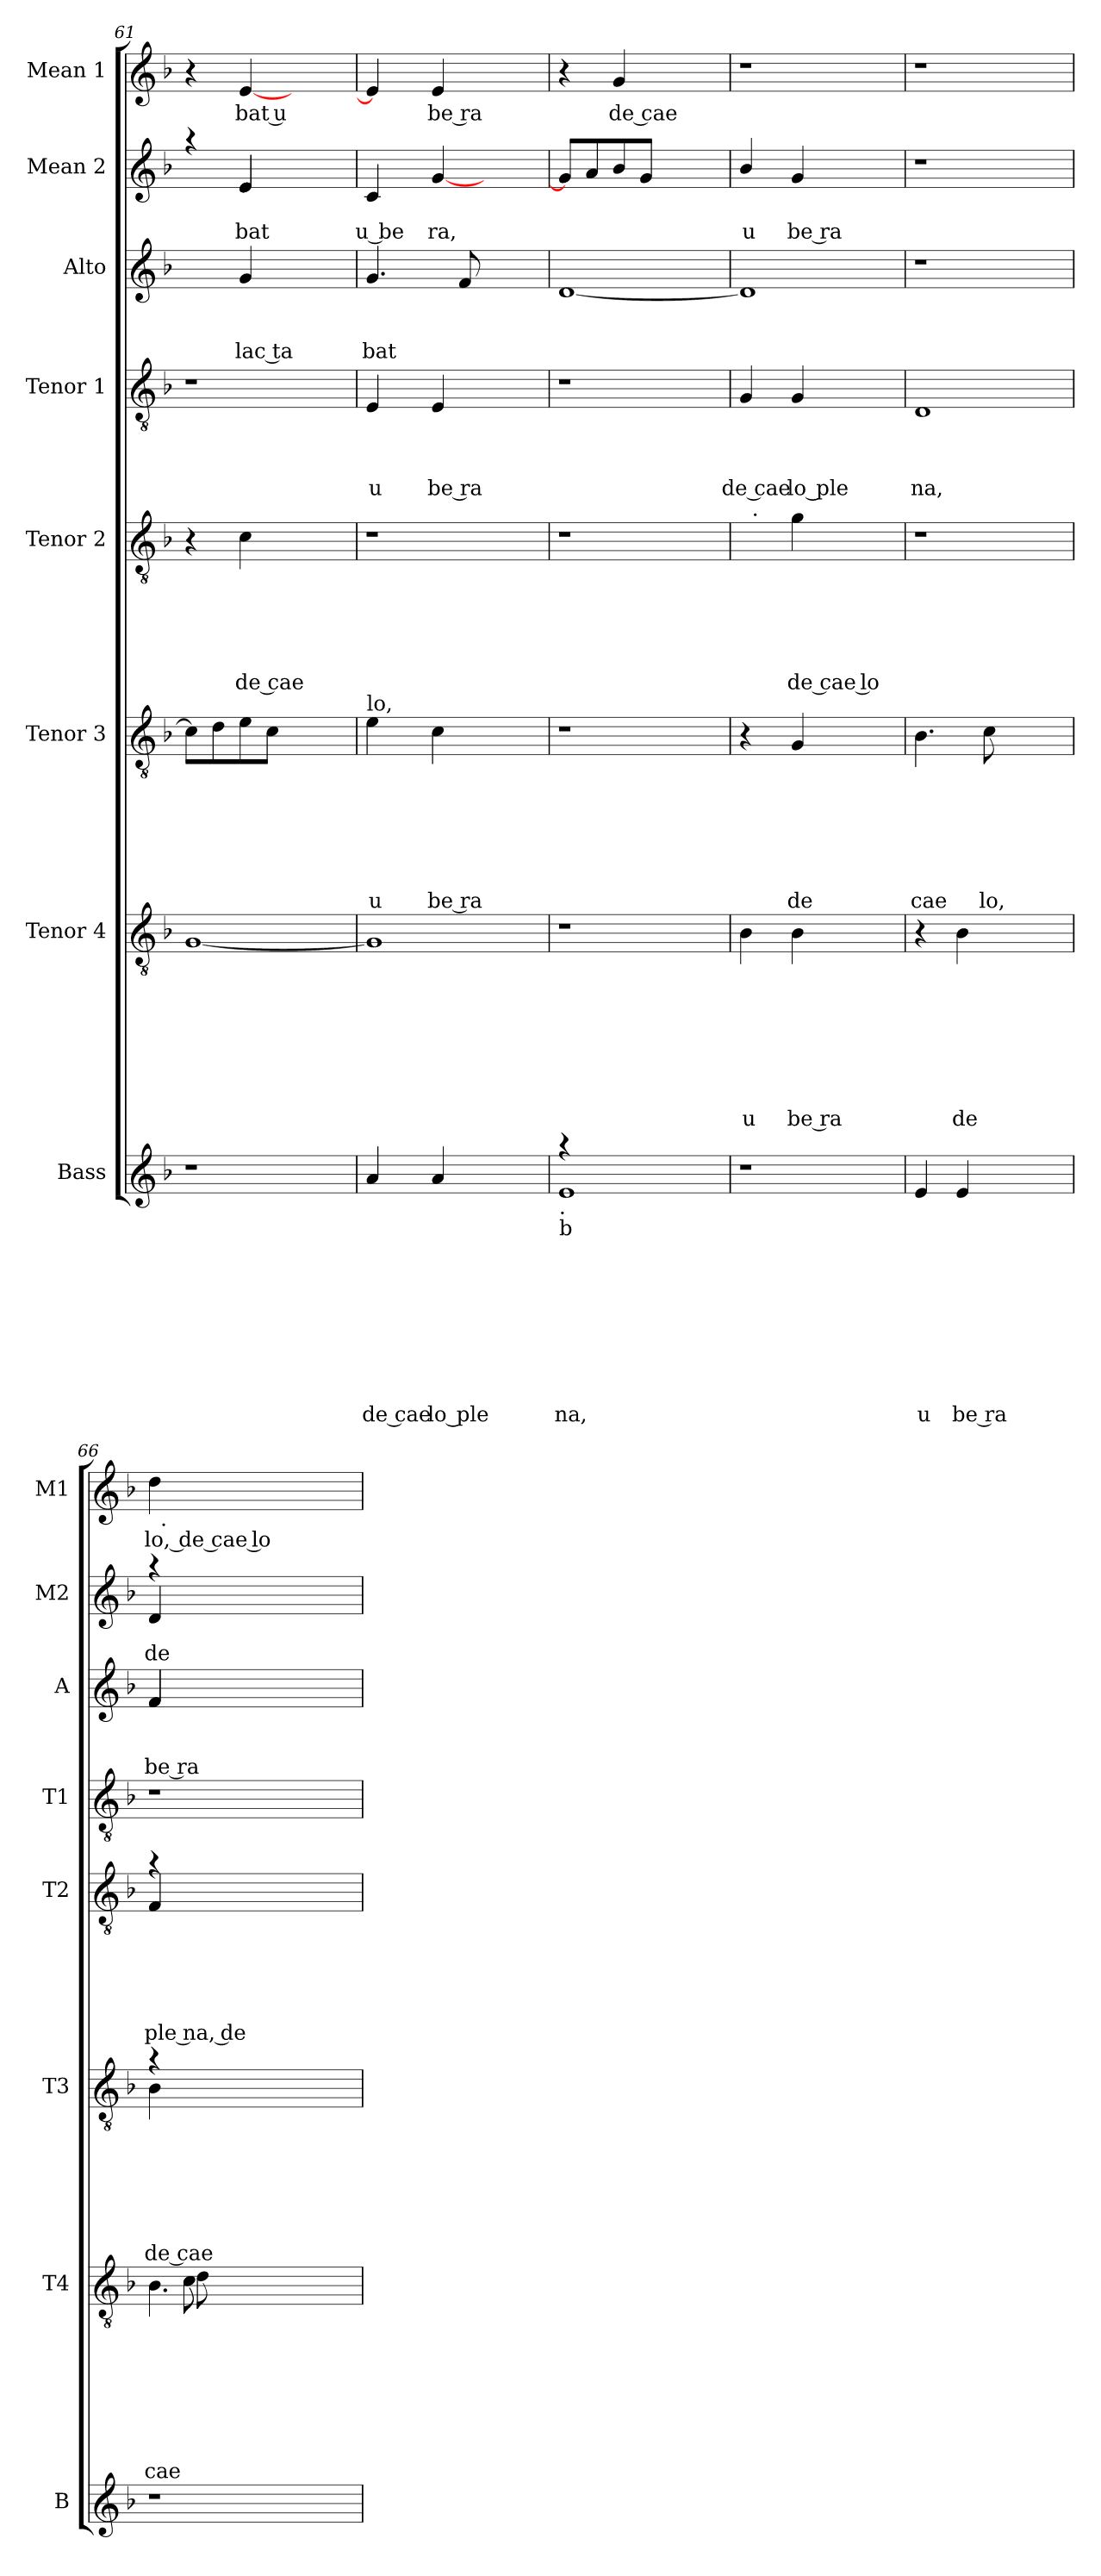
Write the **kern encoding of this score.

**kern	**text	**text	**text	**text	**text	**text	**text	**text	**text	**kern	**text	**text	**text	**text	**text	**text	**text	**text	**kern	**text	**text	**text	**text	**text	**text	**text	**kern	**text	**text	**text	**text	**text	**text	**kern	**text	**text	**text	**text	**kern	**text	**text	**text	**kern	**text	**text	**kern	**text
*part8	*part8	*part8	*part8	*part8	*part8	*part8	*part8	*part8	*part8	*part7	*part7	*part7	*part7	*part7	*part7	*part7	*part7	*part7	*part6	*part6	*part6	*part6	*part6	*part6	*part6	*part6	*part5	*part5	*part5	*part5	*part5	*part5	*part5	*part4	*part4	*part4	*part4	*part4	*part3	*part3	*part3	*part3	*part2	*part2	*part2	*part1	*part1
*staff8	*staff8	*staff8	*staff8	*staff8	*staff8	*staff8	*staff8	*staff8	*staff8	*staff7	*staff7	*staff7	*staff7	*staff7	*staff7	*staff7	*staff7	*staff7	*staff6	*staff6	*staff6	*staff6	*staff6	*staff6	*staff6	*staff6	*staff5	*staff5	*staff5	*staff5	*staff5	*staff5	*staff5	*staff4	*staff4	*staff4	*staff4	*staff4	*staff3	*staff3	*staff3	*staff3	*staff2	*staff2	*staff2	*staff1	*staff1
*I"Bass	*	*	*	*	*	*	*	*	*	*I"Tenor 4	*	*	*	*	*	*	*	*	*I"Tenor 3	*	*	*	*	*	*	*	*I"Tenor 2	*	*	*	*	*	*	*I"Tenor 1	*	*	*	*	*I"Alto	*	*	*	*I"Mean 2	*	*	*I"Mean 1	*
*I'B	*	*	*	*	*	*	*	*	*	*I'T4	*	*	*	*	*	*	*	*	*I'T3	*	*	*	*	*	*	*	*I'T2	*	*	*	*	*	*	*I'T1	*	*	*	*	*I'A	*	*	*	*I'M2	*	*	*I'M1	*
*clefG2	*	*	*	*	*	*	*	*	*	*clefGv2	*	*	*	*	*	*	*	*	*clefGv2	*	*	*	*	*	*	*	*clefGv2	*	*	*	*	*	*	*clefGv2	*	*	*	*	*clefG2	*	*	*	*clefG2	*	*	*clefG2	*
*ITrd-3c-5	*	*	*	*	*	*	*	*	*	*	*	*	*	*	*	*	*	*	*	*	*	*	*	*	*	*	*	*	*	*	*	*	*	*	*	*	*	*	*	*	*	*	*	*	*	*	*
*k[b-e-]	*	*	*	*	*	*	*	*	*	*k[b-]	*	*	*	*	*	*	*	*	*k[b-]	*	*	*	*	*	*	*	*k[b-]	*	*	*	*	*	*	*k[b-]	*	*	*	*	*k[b-]	*	*	*	*k[b-]	*	*	*k[b-]	*
*B-:	*	*	*	*	*	*	*	*	*	*F:	*	*	*	*	*	*	*	*	*F:	*	*	*	*	*	*	*	*F:	*	*	*	*	*	*	*F:	*	*	*	*	*F:	*	*	*	*F:	*	*	*F:	*
=61	=61	=61	=61	=61	=61	=61	=61	=61	=61	=61	=61	=61	=61	=61	=61	=61	=61	=61	=61	=61	=61	=61	=61	=61	=61	=61	=61	=61	=61	=61	=61	=61	=61	=61	=61	=61	=61	=61	=61	=61	=61	=61	=61	=61	=61	=61	=61
*	*	*	*	*	*	*	*	*	*	*	*	*	*	*	*	*	*	*	*	*	*	*	*	*	*	*	*	*	*	*	*	*	*	*	*	*	*	*	*	*	*	*	*^	*	*	*	*
*	*	*	*	*	*	*	*	*	*	*	*	*	*	*	*	*	*	*	*	*	*	*	*	*	*	*	*	*	*	*	*	*	*	*	*	*	*	*	*	*	*	*	*	*^	*	*	*	*
1r	.	.	.	.	.	.	.	.	.	[<1G	.	.	.	.	.	.	.	.	8c\L]	.	.	.	.	.	.	.	4r	.	.	.	.	.	.	1r	.	.	.	.	4ryy	.	.	.	4raa	4ryy	4ryy	.	.	4r	.
.	.	.	.	.	.	.	.	.	.	.	.	.	.	.	.	.	.	.	8d\	.	.	.	.	.	.	.	.	.	.	.	.	.	.	.	.	.	.	.	.	.	.	.	.	.	.	.	.	.	.
!	!	!	!	!	!	!	!	!	!	!	!	!	!	!	!	!	!	!	!	!	!	!	!	!	!	!	!	!	!	!	!	!	!LO:LY:b	!	!	!	!	!	!	!	!	!LO:LY:b:rj	!	!	!	!	!LO:LY:b:rj	!	!
!	!	!	!	!	!	!	!	!	!	!	!	!	!	!	!	!	!	!	!	!	!	!	!	!	!	!	!	!	!	!	!	!	!	!	!	!	!	!	!	!	!	!	!	!	!	!	!LO:LY:b	!	!
!	!	!	!	!	!	!	!	!	!	!	!	!	!	!	!	!	!	!	!	!	!	!	!	!	!	!	!	!	!	!	!	!	!	!	!	!	!	!	!	!	!	!	!	!	!	!	!LO:LY:b	!	!LO:LY:b:rj
.	.	.	.	.	.	.	.	.	.	.	.	.	.	.	.	.	.	.	8e\	.	.	.	.	.	.	.	4c\	.	.	.	.	.	de cae	.	.	.	.	.	4g/	.	.	lac ta	4e/	4e/	4e/	.	bat	[<4e/	bat u
.	.	.	.	.	.	.	.	.	.	.	.	.	.	.	.	.	.	.	8c\J	.	.	.	.	.	.	.	.	.	.	.	.	.	.	.	.	.	.	.	.	.	.	.	.	.	.	.	.	.	.
.	.	.	.	.	.	.	.	.	.	.	.	.	.	.	.	.	.	.	2ryy	.	.	.	.	.	.	.	2ryy	.	.	.	.	.	.	.	.	.	.	.	2ryy	.	.	.	2ryy	2ryy	2ryy	.	.	2ryy	.
=62	=62	=62	=62	=62	=62	=62	=62	=62	=62	=62	=62	=62	=62	=62	=62	=62	=62	=62	=62	=62	=62	=62	=62	=62	=62	=62	=62	=62	=62	=62	=62	=62	=62	=62	=62	=62	=62	=62	=62	=62	=62	=62	=62	=62	=62	=62	=62	=62	=62
!	!	!	!	!	!	!	!	!	!	!	!	!	!	!	!	!	!	!	!LO:TX:a:t=lo,	!	!	!	!	!	!	!	!	!	!	!	!	!	!	!	!	!	!	!	!	!	!	!	!	!	!	!	!	!	!
!	!	!	!	!	!	!	!	!	!LO:LY:b:rj	!	!	!	!	!	!	!	!	!	!	!	!	!	!	!	!	!LO:LY:b	!	!	!	!	!	!	!	!	!	!	!	!LO:LY:b:rj	!	!	!	!LO:LY:b	!	!	!	!	!LO:LY:b:rj	!	!
*	*	*	*	*	*	*	*	*	*	*	*	*	*	*	*	*	*	*	*	*	*	*	*	*	*	*	*	*	*	*	*	*	*	*	*	*	*	*	*	*	*	*	*v	*v	*v	*	*	*	*
4dd/	.	.	.	.	.	.	.	.	de cae	1G]	.	.	.	.	.	.	.	.	4e\	.	.	.	.	.	.	u	1r	.	.	.	.	.	.	4E/	.	.	.	u	4.g/	.	.	bat	4c/	.	u be	4e/]	.
!	!	!	!	!	!	!	!	!	!LO:LY:b	!	!	!	!	!	!	!	!	!	!	!	!	!	!	!	!	!LO:LY:b	!	!	!	!	!	!	!	!	!	!	!	!LO:LY:b	!	!	!	!	!	!	!LO:LY:b	!	!LO:LY:b
4dd/	.	.	.	.	.	.	.	.	lo ple	.	.	.	.	.	.	.	.	.	4c\	.	.	.	.	.	.	be ra	.	.	.	.	.	.	.	4E/	.	.	.	be ra	.	.	.	.	[>4g/	.	ra,	4e/	be ra
.	.	.	.	.	.	.	.	.	.	.	.	.	.	.	.	.	.	.	.	.	.	.	.	.	.	.	.	.	.	.	.	.	.	.	.	.	.	.	8f/	.	.	.	.	.	.	.	.
2ryy	.	.	.	.	.	.	.	.	.	.	.	.	.	.	.	.	.	.	2ryy	.	.	.	.	.	.	.	.	.	.	.	.	.	.	2ryy	.	.	.	.	2ryy	.	.	.	2ryy	.	.	2ryy	.
!!LO:PB:g=z
=63	=63	=63	=63	=63	=63	=63	=63	=63	=63	=63	=63	=63	=63	=63	=63	=63	=63	=63	=63	=63	=63	=63	=63	=63	=63	=63	=63	=63	=63	=63	=63	=63	=63	=63	=63	=63	=63	=63	=63	=63	=63	=63	=63	=63	=63	=63	=63
*^	*	*	*	*	*	*	*	*	*	*	*	*	*	*	*	*	*	*	*	*	*	*	*	*	*	*	*	*	*	*	*	*	*	*	*	*	*	*	*	*	*	*	*	*	*	*	*
!LO:TX:b:t=.	!	!	!	!	!	!	!	!	!	!	!	!	!	!	!	!	!	!	!	!	!	!	!	!	!	!	!	!	!	!	!	!	!	!	!	!	!	!	!	!	!	!	!	!	!	!	!	!
!LO:TX:b:t=b	!	!	!	!	!	!	!	!	!	!	!	!	!	!	!	!	!	!	!	!	!	!	!	!	!	!	!	!	!	!	!	!	!	!	!	!	!	!	!	!	!	!	!	!	!	!	!	!
!	!	!	!	!	!	!	!	!	!	!LO:LY:b	!	!	!	!	!	!	!	!	!	!	!	!	!	!	!	!	!	!	!	!	!	!	!	!	!	!	!	!	!	!	!	!	!	!	!	!	!	!
4raa	1a	.	.	.	.	.	.	.	.	na,	1r	.	.	.	.	.	.	.	.	1r	.	.	.	.	.	.	.	1r	.	.	.	.	.	.	1r	.	.	.	.	[<1d	.	.	.	8g/L]	.	.	4r	.
.	.	.	.	.	.	.	.	.	.	.	.	.	.	.	.	.	.	.	.	.	.	.	.	.	.	.	.	.	.	.	.	.	.	.	.	.	.	.	.	.	.	.	.	8a/	.	.	.	.
!	!	!	!	!	!	!	!	!	!	!	!	!	!	!	!	!	!	!	!	!	!	!	!	!	!	!	!	!	!	!	!	!	!	!	!	!	!	!	!	!	!	!	!	!	!	!	!	!LO:LY:b
2.ryy	.	.	.	.	.	.	.	.	.	.	.	.	.	.	.	.	.	.	.	.	.	.	.	.	.	.	.	.	.	.	.	.	.	.	.	.	.	.	.	.	.	.	.	8b-/	.	.	4g/	de cae
.	.	.	.	.	.	.	.	.	.	.	.	.	.	.	.	.	.	.	.	.	.	.	.	.	.	.	.	.	.	.	.	.	.	.	.	.	.	.	.	.	.	.	.	8g/J	.	.	.	.
.	.	.	.	.	.	.	.	.	.	.	.	.	.	.	.	.	.	.	.	.	.	.	.	.	.	.	.	.	.	.	.	.	.	.	.	.	.	.	.	.	.	.	.	2ryy	.	.	2ryy	.
*v	*v	*	*	*	*	*	*	*	*	*	*	*	*	*	*	*	*	*	*	*	*	*	*	*	*	*	*	*	*	*	*	*	*	*	*	*	*	*	*	*	*	*	*	*	*	*	*	*
=64	=64	=64	=64	=64	=64	=64	=64	=64	=64	=64	=64	=64	=64	=64	=64	=64	=64	=64	=64	=64	=64	=64	=64	=64	=64	=64	=64	=64	=64	=64	=64	=64	=64	=64	=64	=64	=64	=64	=64	=64	=64	=64	=64	=64	=64	=64	=64
!	!	!	!	!	!	!	!	!	!	!	!	!	!	!	!	!	!	!LO:LY:b:rj	!	!	!	!	!	!	!	!	!	!	!	!	!	!	!	!	!	!	!	!LO:LY:b:rj	!	!	!	!	!	!	!LO:LY:b	!	!
*	*	*	*	*	*	*	*	*	*	*	*	*	*	*	*	*	*	*	*	*	*	*	*	*	*	*	*^	*	*	*	*	*	*	*	*	*	*	*	*	*	*	*	*	*	*	*	*
1r	.	.	.	.	.	.	.	.	.	4B-\	.	.	.	.	.	.	.	u	4r	.	.	.	.	.	.	.	4ryy	32ryy	.	.	.	.	.	.	4G/	.	.	.	de cae	1d]	.	.	.	4b-/	.	u	1r	.
!	!	!	!	!	!	!	!	!	!	!	!	!	!	!	!	!	!	!	!	!	!	!	!	!	!	!	!	!LO:TX:a:t=.	!	!	!	!	!	!	!	!	!	!	!	!	!	!	!	!	!	!	!	!
.	.	.	.	.	.	.	.	.	.	.	.	.	.	.	.	.	.	.	.	.	.	.	.	.	.	.	.	2ryy	.	.	.	.	.	.	.	.	.	.	.	.	.	.	.	.	.	.	.	.
!	!	!	!	!	!	!	!	!	!	!	!	!	!	!	!	!	!	!LO:LY:b	!	!	!	!	!	!	!	!LO:LY:b	!	!	!	!	!	!	!	!LO:LY:b:rj	!	!	!	!	!LO:LY:b	!	!	!	!	!	!	!LO:LY:b	!	!
.	.	.	.	.	.	.	.	.	.	4B-\	.	.	.	.	.	.	.	be ra	4G/	.	.	.	.	.	.	de	4g\	.	.	.	.	.	.	de cae lo	4G/	.	.	.	lo ple	.	.	.	.	4g/	.	be ra	.	.
.	.	.	.	.	.	.	.	.	.	2ryy	.	.	.	.	.	.	.	.	2ryy	.	.	.	.	.	.	.	2ryy	.	.	.	.	.	.	.	2ryy	.	.	.	.	.	.	.	.	2ryy	.	.	.	.
.	.	.	.	.	.	.	.	.	.	.	.	.	.	.	.	.	.	.	.	.	.	.	.	.	.	.	.	4...ryy	.	.	.	.	.	.	.	.	.	.	.	.	.	.	.	.	.	.	.	.
=65	=65	=65	=65	=65	=65	=65	=65	=65	=65	=65	=65	=65	=65	=65	=65	=65	=65	=65	=65	=65	=65	=65	=65	=65	=65	=65	=65	=65	=65	=65	=65	=65	=65	=65	=65	=65	=65	=65	=65	=65	=65	=65	=65	=65	=65	=65	=65	=65
!	!	!	!	!	!	!	!	!	!LO:LY:b:rj	!	!	!	!	!	!	!	!	!	!	!	!	!	!	!	!	!LO:LY:b	!	!	!	!	!	!	!	!	!	!	!	!	!LO:LY:b	!	!	!	!	!	!	!	!	!
*	*	*	*	*	*	*	*	*	*	*	*	*	*	*	*	*	*	*	*	*	*	*	*	*	*	*	*v	*v	*	*	*	*	*	*	*	*	*	*	*	*	*	*	*	*	*	*	*	*
4a/	.	.	.	.	.	.	.	.	u	4r	.	.	.	.	.	.	.	.	4.B-\	.	.	.	.	.	.	cae	1r	.	.	.	.	.	.	1D	.	.	.	na,	1r	.	.	.	1r	.	.	1r	.
!	!	!	!	!	!	!	!	!	!LO:LY:b	!	!	!	!	!	!	!	!	!LO:LY:b	!	!	!	!	!	!	!	!	!	!	!	!	!	!	!	!	!	!	!	!	!	!	!	!	!	!	!	!	!
4a/	.	.	.	.	.	.	.	.	be ra	4B-\	.	.	.	.	.	.	.	de	.	.	.	.	.	.	.	.	.	.	.	.	.	.	.	.	.	.	.	.	.	.	.	.	.	.	.	.	.
!	!	!	!	!	!	!	!	!	!	!	!	!	!	!	!	!	!	!	!	!	!	!	!	!	!	!LO:LY:b	!	!	!	!	!	!	!	!	!	!	!	!	!	!	!	!	!	!	!	!	!
.	.	.	.	.	.	.	.	.	.	.	.	.	.	.	.	.	.	.	8c\	.	.	.	.	.	.	lo,	.	.	.	.	.	.	.	.	.	.	.	.	.	.	.	.	.	.	.	.	.
2ryy	.	.	.	.	.	.	.	.	.	2ryy	.	.	.	.	.	.	.	.	2ryy	.	.	.	.	.	.	.	.	.	.	.	.	.	.	.	.	.	.	.	.	.	.	.	.	.	.	.	.
=66	=66	=66	=66	=66	=66	=66	=66	=66	=66	=66	=66	=66	=66	=66	=66	=66	=66	=66	=66	=66	=66	=66	=66	=66	=66	=66	=66	=66	=66	=66	=66	=66	=66	=66	=66	=66	=66	=66	=66	=66	=66	=66	=66	=66	=66	=66	=66
!	!	!	!	!	!	!	!	!	!	!	!	!	!	!	!	!	!	!LO:LY:b	!	!	!	!	!	!	!	!LO:LY:b:rj	!	!	!	!	!	!	!LO:LY:b:rj	!	!	!	!	!	!	!	!	!LO:LY:b:rj	!	!	!	!	!
*	*	*	*	*	*	*	*	*	*	*^	*	*	*	*	*	*	*	*	*^	*	*	*	*	*	*	*	*^	*	*	*	*	*	*	*	*	*	*	*	*^	*	*	*	*	*	*	*	*
*	*	*	*	*	*	*	*	*	*	*	*^	*	*	*	*	*	*	*	*	*	*	*	*	*	*	*	*	*	*	*	*	*	*	*	*	*	*	*	*	*	*	*	*	*	*	*	*	*	*	*	*
*	*	*	*	*	*	*	*	*	*	*	*	*^	*	*	*	*	*	*	*	*	*	*	*	*	*	*	*	*	*	*	*	*	*	*	*	*	*	*	*	*	*	*	*	*	*	*	*	*	*	*	*	*
!	!	!	!	!	!	!	!	!	!	!	!	!	!	!	!	!	!	!	!	!	!	!	!	!	!	!	!	!	!	!	!	!	!	!	!	!	!	!	!	!	!	!	!	!	!	!	!	!LO:LY:b	!	!	!LO:LY:b	!	!LO:LY:b:rj
*	*	*	*	*	*	*	*	*	*	*	*	*	*	*	*	*	*	*	*	*	*	*	*	*	*	*	*	*	*	*	*	*	*	*	*	*	*	*	*	*	*	*	*	*	*	*	*	*	*^	*	*	*^	*
1r	.	.	.	.	.	.	.	.	.	4.B-\	8ryy	8ryy	8ryy	.	.	.	.	.	.	.	cae	4ra	4B-\	.	.	.	.	.	.	de cae	4ra	4F/	.	.	.	.	.	ple na, de	1r	.	.	.	.	4f/	4f/	.	.	be ra	4raa	4d/	.	de	4dd\	32ryy	lo, de cae lo
!	!	!	!	!	!	!	!	!	!	!	!	!	!	!	!	!	!	!	!	!	!	!	!	!	!	!	!	!	!	!	!	!	!	!	!	!	!	!	!	!	!	!	!	!	!	!	!	!	!	!	!	!	!	!LO:TX:b:t=.	!
.	.	.	.	.	.	.	.	.	.	.	.	.	.	.	.	.	.	.	.	.	.	.	.	.	.	.	.	.	.	.	.	.	.	.	.	.	.	.	.	.	.	.	.	.	.	.	.	.	.	.	.	.	.	2ryy	.
.	.	.	.	.	.	.	.	.	.	.	8c\	8d\	8c\	.	.	.	.	.	.	.	.	.	.	.	.	.	.	.	.	.	.	.	.	.	.	.	.	.	.	.	.	.	.	.	.	.	.	.	.	.	.	.	.	.	.
.	.	.	.	.	.	.	.	.	.	.	2ryy	2ryy	2ryy	.	.	.	.	.	.	.	.	2.ryy	2.ryy	.	.	.	.	.	.	.	2.ryy	2.ryy	.	.	.	.	.	.	.	.	.	.	.	2.ryy	2.ryy	.	.	.	2.ryy	2.ryy	.	.	2.ryy	.	.
.	.	.	.	.	.	.	.	.	.	2ryy	.	.	.	.	.	.	.	.	.	.	.	.	.	.	.	.	.	.	.	.	.	.	.	.	.	.	.	.	.	.	.	.	.	.	.	.	.	.	.	.	.	.	.	.	.
.	.	.	.	.	.	.	.	.	.	.	.	.	.	.	.	.	.	.	.	.	.	.	.	.	.	.	.	.	.	.	.	.	.	.	.	.	.	.	.	.	.	.	.	.	.	.	.	.	.	.	.	.	.	4...ryy	.
.	.	.	.	.	.	.	.	.	.	.	8ryy	8ryy	8ryy	.	.	.	.	.	.	.	.	.	.	.	.	.	.	.	.	.	.	.	.	.	.	.	.	.	.	.	.	.	.	.	.	.	.	.	.	.	.	.	.	.	.
.	.	.	.	.	.	.	.	.	.	8ryy	8ryy	8ryy	8ryy	.	.	.	.	.	.	.	.	.	.	.	.	.	.	.	.	.	.	.	.	.	.	.	.	.	.	.	.	.	.	.	.	.	.	.	.	.	.	.	.	.	.
*	*	*	*	*	*	*	*	*	*	*v	*v	*v	*v	*	*	*	*	*	*	*	*	*	*	*	*	*	*	*	*	*	*v	*v	*	*	*	*	*	*	*	*	*	*	*	*v	*v	*	*	*	*v	*v	*	*	*v	*v	*
*	*	*	*	*	*	*	*	*	*	*	*	*	*	*	*	*	*	*	*v	*v	*	*	*	*	*	*	*	*	*	*	*	*	*	*	*	*	*	*	*	*	*	*	*	*	*	*	*	*
=	=	=	=	=	=	=	=	=	=	=	=	=	=	=	=	=	=	=	=	=	=	=	=	=	=	=	=	=	=	=	=	=	=	=	=	=	=	=	=	=	=	=	=	=	=	=	=
*-	*-	*-	*-	*-	*-	*-	*-	*-	*-	*-	*-	*-	*-	*-	*-	*-	*-	*-	*-	*-	*-	*-	*-	*-	*-	*-	*-	*-	*-	*-	*-	*-	*-	*-	*-	*-	*-	*-	*-	*-	*-	*-	*-	*-	*-	*-	*-
